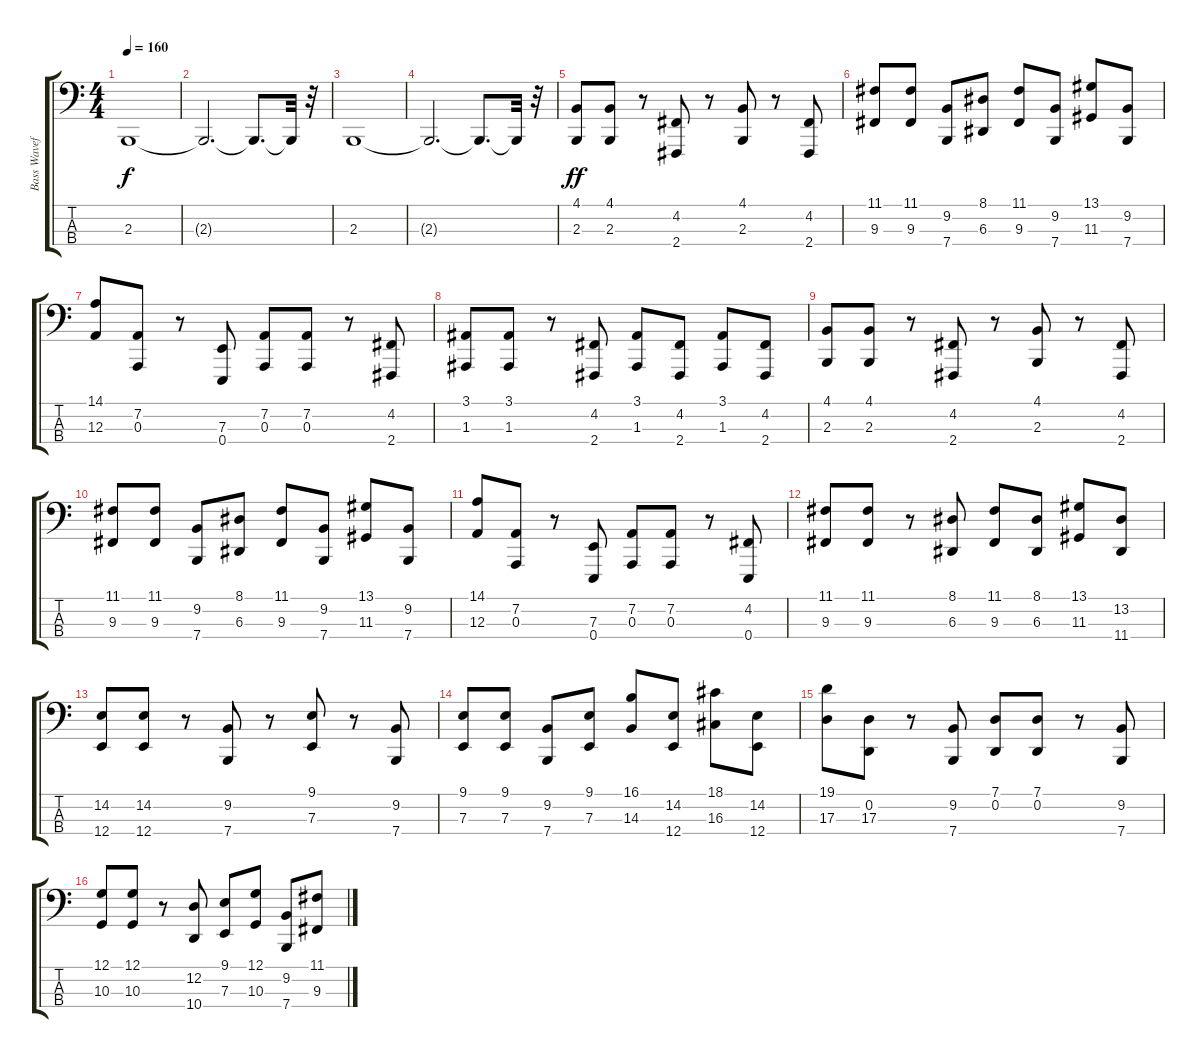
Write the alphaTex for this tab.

\track ("Bass Waveform" "Bass Wavef") {instrument lead1square}
\staff {score tabs}
\tuning (G2 D2 A1 E1) {hide}
\ts (4 4)
\tempo 160
\clef f4
\ks c
2.3.1{dy f} |
2.3{t}.2{d} 2.3{t}.8{d} 2.3{t}.32 r.32 |
2.3.1 |
2.3{t}.2{d} 2.3{t}.8{d} 2.3{t}.32 r.32 |
(4.1 2.3).8{dy ff} (4.1 2.3).8 r.8 (4.2 2.4).8 r.8 (4.1 2.3).8 r.8 (4.2 2.4).8 |
(11.1 9.3).8 (11.1 9.3).8 (9.2 7.4).8 (8.1 6.3).8 (11.1 9.3).8 (9.2 7.4).8 (13.1 11.3).8 (9.2 7.4).8 |
(14.1 12.3).8 (7.2 0.3).8 r.8 (7.3 0.4).8 (7.2 0.3).8 (7.2 0.3).8 r.8 (4.2 2.4).8 |
(3.1 1.3).8 (3.1 1.3).8 r.8 (4.2 2.4).8 (3.1 1.3).8 (4.2 2.4).8 (3.1 1.3).8 (4.2 2.4).8 |
(4.1 2.3).8 (4.1 2.3).8 r.8 (4.2 2.4).8 r.8 (4.1 2.3).8 r.8 (4.2 2.4).8 |
(11.1 9.3).8 (11.1 9.3).8 (9.2 7.4).8 (8.1 6.3).8 (11.1 9.3).8 (9.2 7.4).8 (13.1 11.3).8 (9.2 7.4).8 |
(14.1 12.3).8 (7.2 0.3).8 r.8 (7.3 0.4).8 (7.2 0.3).8 (7.2 0.3).8 r.8 (4.2 0.4).8 |
(11.1 9.3).8 (11.1 9.3).8 r.8 (8.1 6.3).8 (11.1 9.3).8 (8.1 6.3).8 (13.1 11.3).8 (13.2 11.4).8 |
(14.2 12.4).8 (14.2 12.4).8 r.8 (9.2 7.4).8 r.8 (9.1 7.3).8 r.8 (9.2 7.4).8 |
(9.1 7.3).8 (9.1 7.3).8 (9.2 7.4).8 (9.1 7.3).8 (16.1 14.3).8 (14.2 12.4).8 (18.1 16.3).8 (14.2 12.4).8 |
(19.1 17.3).8 (0.2 17.3).8 r.8 (9.2 7.4).8 (7.1 0.2).8 (7.1 0.2).8 r.8 (9.2 7.4).8 |
(12.1 10.3).8 (12.1 10.3).8 r.8 (12.2 10.4).8 (9.1 7.3).8 (12.1 10.3).8 (9.2 7.4).8 (11.1 9.3).8
